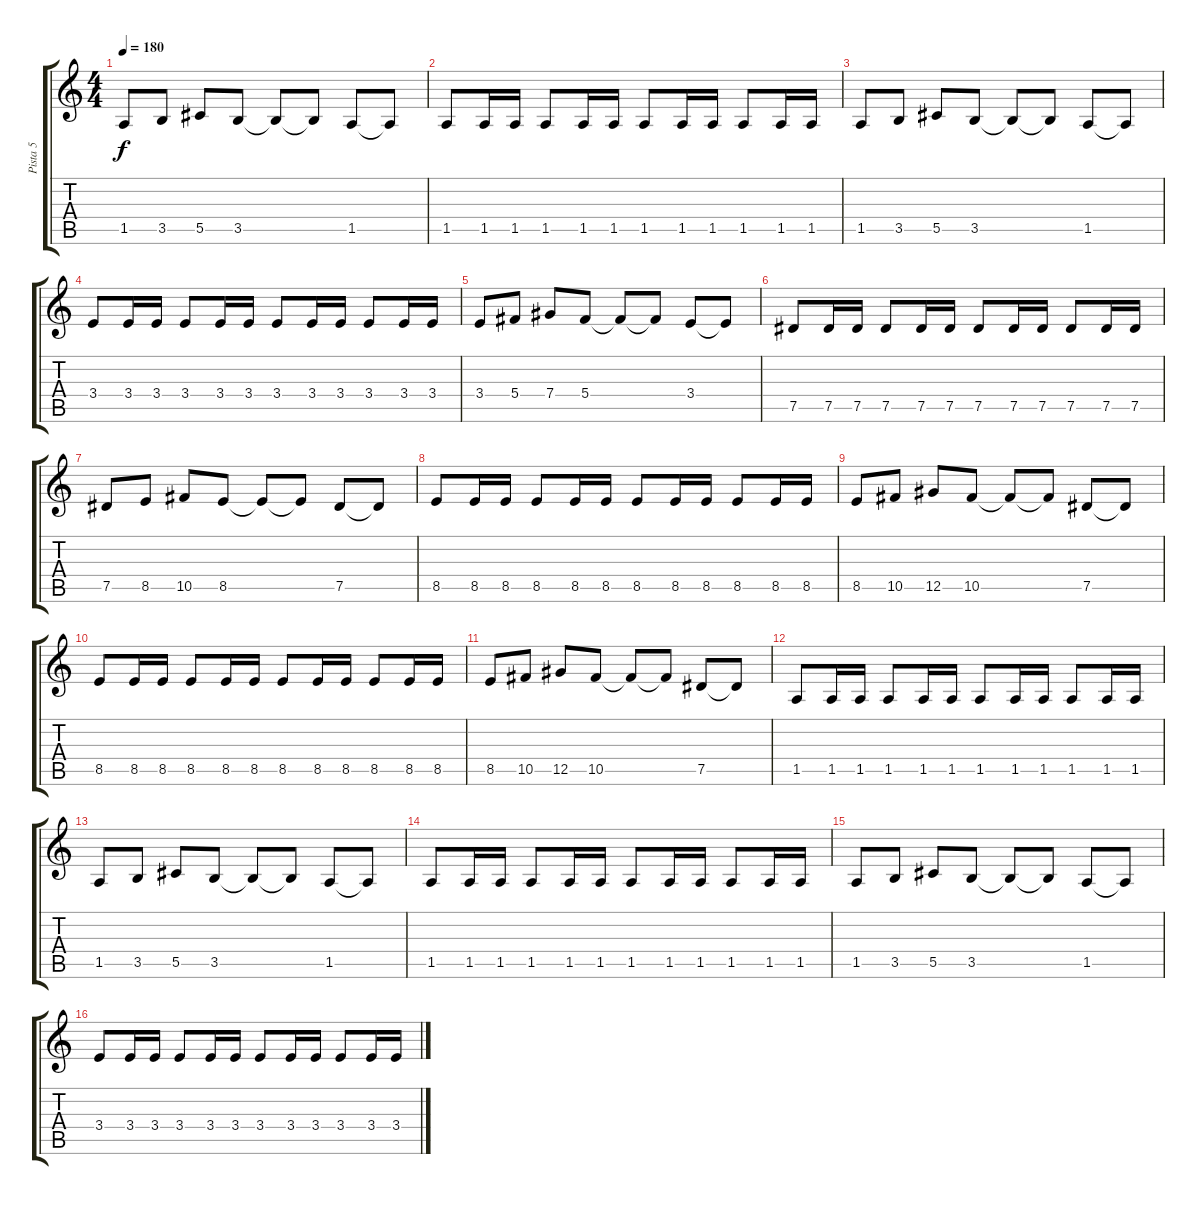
\track ("Pista 5" "Pista 5") {instrument distortionguitar}
\staff {score tabs}
\tuning (Eb4 Bb3 Gb3 Db3 Ab2 Eb2) {hide}
\ts (4 4)
\tempo 180
\clef g2
\ks c
1.5.8{dy f} 3.5.8 5.5.8 3.5.8 3.5{t}.8 3.5{t}.8 1.5.8 1.5{t}.8 |
1.5.8 1.5.16 1.5.16 1.5.8 1.5.16 1.5.16 1.5.8 1.5.16 1.5.16 1.5.8 1.5.16 1.5.16 |
1.5.8 3.5.8 5.5.8 3.5.8 3.5{t}.8 3.5{t}.8 1.5.8 1.5{t}.8 |
3.4.8 3.4.16 3.4.16 3.4.8 3.4.16 3.4.16 3.4.8 3.4.16 3.4.16 3.4.8 3.4.16 3.4.16 |
3.4.8 5.4.8 7.4.8 5.4.8 5.4{t}.8 5.4{t}.8 3.4.8 3.4{t}.8 |
7.5.8 7.5.16 7.5.16 7.5.8 7.5.16 7.5.16 7.5.8 7.5.16 7.5.16 7.5.8 7.5.16 7.5.16 |
7.5.8 8.5.8 10.5.8 8.5.8 8.5{t}.8 8.5{t}.8 7.5.8 7.5{t}.8 |
8.5.8 8.5.16 8.5.16 8.5.8 8.5.16 8.5.16 8.5.8 8.5.16 8.5.16 8.5.8 8.5.16 8.5.16 |
8.5.8 10.5.8 12.5.8 10.5.8 10.5{t}.8 10.5{t}.8 7.5.8 7.5{t}.8 |
8.5.8 8.5.16 8.5.16 8.5.8 8.5.16 8.5.16 8.5.8 8.5.16 8.5.16 8.5.8 8.5.16 8.5.16 |
8.5.8 10.5.8 12.5.8 10.5.8 10.5{t}.8 10.5{t}.8 7.5.8 7.5{t}.8 |
1.5.8 1.5.16 1.5.16 1.5.8 1.5.16 1.5.16 1.5.8 1.5.16 1.5.16 1.5.8 1.5.16 1.5.16 |
1.5.8 3.5.8 5.5.8 3.5.8 3.5{t}.8 3.5{t}.8 1.5.8 1.5{t}.8 |
1.5.8 1.5.16 1.5.16 1.5.8 1.5.16 1.5.16 1.5.8 1.5.16 1.5.16 1.5.8 1.5.16 1.5.16 |
1.5.8 3.5.8 5.5.8 3.5.8 3.5{t}.8 3.5{t}.8 1.5.8 1.5{t}.8 |
3.4.8 3.4.16 3.4.16 3.4.8 3.4.16 3.4.16 3.4.8 3.4.16 3.4.16 3.4.8 3.4.16 3.4.16
